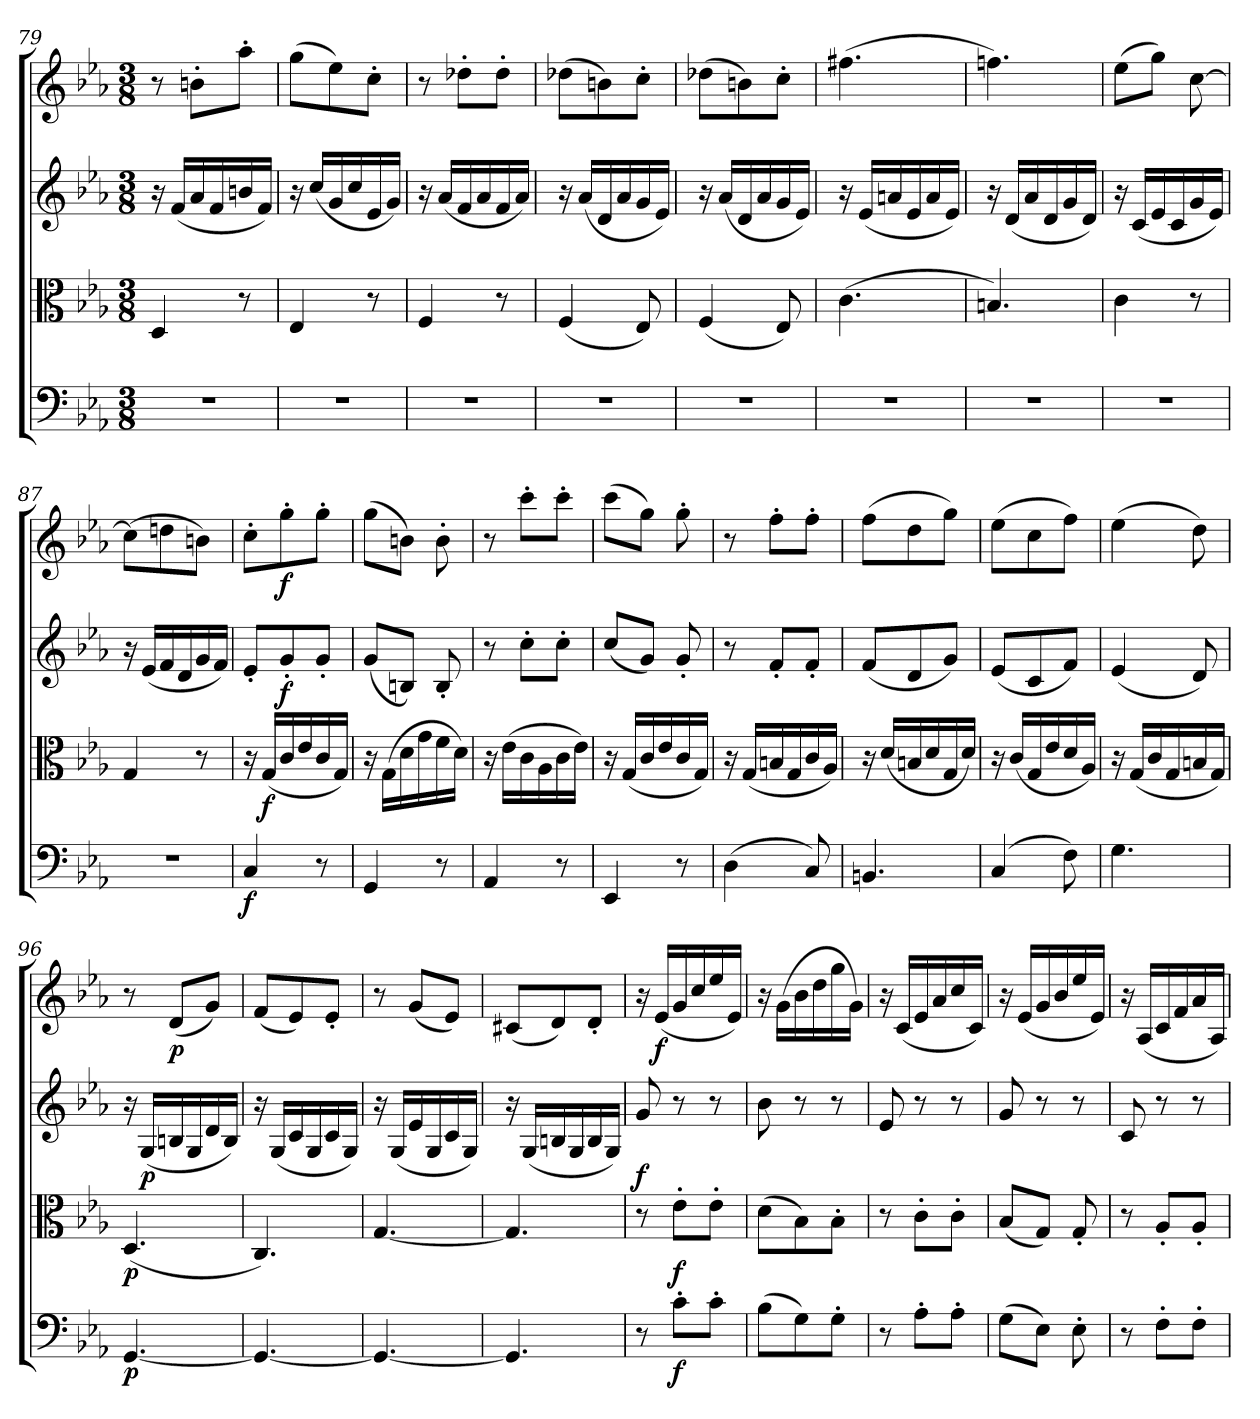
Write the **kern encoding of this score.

**kern	**dynam	**kern	**dynam	**kern	**dynam	**kern	**dynam
*part4	*part4	*part3	*part3	*part2	*part2	*part1	*part1
*staff4	*staff4	*staff3	*staff3	*staff2	*staff2	*staff1	*staff1
*clefF4	*	*clefC3	*	*clefG2	*	*clefG2	*
*k[b-e-a-]	*	*k[b-e-a-]	*	*k[b-e-a-]	*	*k[b-e-a-]	*
*c:	*	*c:	*	*c:	*	*c:	*
*M3/8	*	*M3/8	*	*M3/8	*	*M3/8	*
=79	=79	=79	=79	=79	=79	=79	=79
4.r	.	4D/	.	16r	.	8r	.
.	.	.	.	(16f/LL	.	.	.
.	.	.	.	16a-/	.	8bn'\L	.
.	.	.	.	16f/	.	.	.
.	.	8r	.	16bn/	.	8aa-'\J	.
.	.	.	.	16f/JJ)	.	.	.
=80	=80	=80	=80	=80	=80	=80	=80
4.r	.	4E-/	.	16r	.	(8gg\L	.
.	.	.	.	(16cc/LL	.	.	.
.	.	.	.	16g/	.	8ee-\)	.
.	.	.	.	16cc/	.	.	.
.	.	8r	.	16e-/	.	8cc'\J	.
.	.	.	.	16g/JJ)	.	.	.
=81	=81	=81	=81	=81	=81	=81	=81
4.r	.	4F/	.	16r	.	8r	.
.	.	.	.	(16a-/LL	.	.	.
.	.	.	.	16f/	.	8dd-X'\L	.
.	.	.	.	16a-/	.	.	.
.	.	8r	.	16f/	.	8dd-'\J	.
.	.	.	.	16a-/JJ)	.	.	.
=82	=82	=82	=82	=82	=82	=82	=82
4.r	.	(4F/	.	16r	.	(8dd-X\L	.
.	.	.	.	(16a-/LL	.	.	.
.	.	.	.	16d/	.	8bn\)	.
.	.	.	.	16a-/	.	.	.
.	.	8E-/)	.	16g/	.	8cc'\J	.
.	.	.	.	16e-/JJ)	.	.	.
=83	=83	=83	=83	=83	=83	=83	=83
4.r	.	(4F/	.	16r	.	(8dd-X\L	.
.	.	.	.	(16a-/LL	.	.	.
.	.	.	.	16d/	.	8bn\)	.
.	.	.	.	16a-/	.	.	.
.	.	8E-/)	.	16g/	.	8cc'\J	.
.	.	.	.	16e-/JJ)	.	.	.
=84	=84	=84	=84	=84	=84	=84	=84
4.r	.	(4.c\	.	16r	.	(4.ff#X\	.
.	.	.	.	(16e-/LL	.	.	.
.	.	.	.	16an/	.	.	.
.	.	.	.	16e-/	.	.	.
.	.	.	.	16a/	.	.	.
.	.	.	.	16e-/JJ)	.	.	.
=85	=85	=85	=85	=85	=85	=85	=85
4.r	.	4.Bn/)	.	16r	.	4.ffn\)	.
.	.	.	.	(16d/LL	.	.	.
.	.	.	.	16a-/	.	.	.
.	.	.	.	16d/	.	.	.
.	.	.	.	16g/	.	.	.
.	.	.	.	16d/JJ)	.	.	.
=86	=86	=86	=86	=86	=86	=86	=86
4.r	.	4c\	.	16r	.	(8ee-\L	.
.	.	.	.	(16c/LL	.	.	.
.	.	.	.	16e-/	.	8gg\J)	.
.	.	.	.	16c/	.	.	.
.	.	8r	.	16g/	.	[8cc\	.
.	.	.	.	16e-/JJ)	.	.	.
=87	=87	=87	=87	=87	=87	=87	=87
4.r	.	4G/	.	16r	.	(8cc\L]	.
.	.	.	.	(16e-/LL	.	.	.
.	.	.	.	16f/	.	8ddn\	.
.	.	.	.	16d/	.	.	.
.	.	8r	.	16g/	.	8bn\J)	.
.	.	.	.	16f/JJ)	.	.	.
=88	=88	=88	=88	=88	=88	=88	=88
4C/	f	16r	.	8e-'/L	.	8cc'\L	.
.	.	(16G/LL	f	.	.	.	.
.	.	16c/	.	8g'/	f	8gg'\	f
.	.	16e-/	.	.	.	.	.
8r	.	16c/	.	8g'/J	.	8gg'\J	.
.	.	16G/JJ)	.	.	.	.	.
=89	=89	=89	=89	=89	=89	=89	=89
4GG/	.	16r	.	(8g/L	.	(8gg\L	.
.	.	(16G\LL	.	.	.	.	.
.	.	16d\	.	8Bn/J)	.	8bn\J)	.
.	.	16g\	.	.	.	.	.
8r	.	16f\	.	8B'/	.	8b'\	.
.	.	16d\JJ)	.	.	.	.	.
=90	=90	=90	=90	=90	=90	=90	=90
4AA-/	.	16r	.	8r	.	8r	.
.	.	(16e-\LL	.	.	.	.	.
.	.	16c\	.	8cc'\L	.	8ccc'\L	.
.	.	16A-\	.	.	.	.	.
8r	.	16c\	.	8cc'\J	.	8ccc'\J	.
.	.	16e-\JJ)	.	.	.	.	.
=91	=91	=91	=91	=91	=91	=91	=91
4EE-/	.	16r	.	(8cc/L	.	(8ccc\L	.
.	.	(16G/LL	.	.	.	.	.
.	.	16c/	.	8g/J)	.	8gg\J)	.
.	.	16e-/	.	.	.	.	.
8r	.	16c/	.	8g'/	.	8gg'\	.
.	.	16G/JJ)	.	.	.	.	.
=92	=92	=92	=92	=92	=92	=92	=92
(4D\	.	16r	.	8r	.	8r	.
.	.	(16G/LL	.	.	.	.	.
.	.	16Bn/	.	8f'/L	.	8ff'\L	.
.	.	16G/	.	.	.	.	.
8C/)	.	16c/	.	8f'/J	.	8ff'\J	.
.	.	16A-/JJ)	.	.	.	.	.
=93	=93	=93	=93	=93	=93	=93	=93
4.BBn/	.	16r	.	(8f/L	.	(8ff\L	.
.	.	(16d/LL	.	.	.	.	.
.	.	16Bn/	.	8d/	.	8dd\	.
.	.	16d/	.	.	.	.	.
.	.	16G/	.	8g/J)	.	8gg\J)	.
.	.	16d/JJ)	.	.	.	.	.
=94	=94	=94	=94	=94	=94	=94	=94
(4C/	.	16r	.	(8e-/L	.	(8ee-\L	.
.	.	(16c/LL	.	.	.	.	.
.	.	16G/	.	8c/	.	8cc\	.
.	.	16e-/	.	.	.	.	.
8F\)	.	16d/	.	8f/J)	.	8ff\J)	.
.	.	16A-/JJ)	.	.	.	.	.
=95	=95	=95	=95	=95	=95	=95	=95
4.G\	.	16r	.	(4e-/	.	(4ee-\	.
.	.	(16G/LL	.	.	.	.	.
.	.	16c/	.	.	.	.	.
.	.	16G/	.	.	.	.	.
.	.	16Bn/	.	8d/)	.	8dd\)	.
.	.	16G/JJ)	.	.	.	.	.
=96	=96	=96	=96	=96	=96	=96	=96
[4.GG/	p	(4.D/	p	16r	.	8r	.
.	.	.	.	(16G/LL	p	.	.
.	.	.	.	16Bn/	.	(8d/L	p
.	.	.	.	16G/	.	.	.
.	.	.	.	16d/	.	8g/J)	.
.	.	.	.	16B/JJ)	.	.	.
=97	=97	=97	=97	=97	=97	=97	=97
4.GG/_	.	4.C/)	.	16r	.	(8f/L	.
.	.	.	.	(16G/LL	.	.	.
.	.	.	.	16c/	.	8e-/)	.
.	.	.	.	16G/	.	.	.
.	.	.	.	16c/	.	8e-'/J	.
.	.	.	.	16G/JJ)	.	.	.
=98	=98	=98	=98	=98	=98	=98	=98
4.GG/_	.	[4.G/	.	16r	.	8r	.
.	.	.	.	(16G/LL	.	.	.
.	.	.	.	16e-/	.	(8g/L	.
.	.	.	.	16G/	.	.	.
.	.	.	.	16c/	.	8e-/J)	.
.	.	.	.	16G/JJ)	.	.	.
=99	=99	=99	=99	=99	=99	=99	=99
4.GG/]	.	4.G/]	.	16r	.	(8c#X/L	.
.	.	.	.	(16G/LL	.	.	.
.	.	.	.	16Bn/	.	8d/)	.
.	.	.	.	16G/	.	.	.
.	.	.	.	16B/	.	8d'/J	.
.	.	.	.	16G/JJ)	.	.	.
=100	=100	=100	=100	=100	=100	=100	=100
8r	.	8r	.	8g/	f	16r	.
.	.	.	.	.	.	(16e-/LL	f
8c'\L	f	8e-'\L	f	8r	.	16g/	.
.	.	.	.	.	.	16cc/	.
8c'\J	.	8e-'\J	.	8r	.	16ee-/	.
.	.	.	.	.	.	16e-/JJ)	.
=101	=101	=101	=101	=101	=101	=101	=101
(8B-\L	.	(8d\L	.	8b-\	.	16r	.
.	.	.	.	.	.	(16g\LL	.
8G\)	.	8B-\)	.	8r	.	16b-\	.
.	.	.	.	.	.	16dd\	.
8G'\J	.	8B-'\J	.	8r	.	16gg\	.
.	.	.	.	.	.	16g\JJ)	.
=102	=102	=102	=102	=102	=102	=102	=102
8r	.	8r	.	8e-/	.	16r	.
.	.	.	.	.	.	(16c/LL	.
8A-'\L	.	8c'\L	.	8r	.	16e-/	.
.	.	.	.	.	.	16a-/	.
8A-'\J	.	8c'\J	.	8r	.	16cc/	.
.	.	.	.	.	.	16c/JJ)	.
=103	=103	=103	=103	=103	=103	=103	=103
(8G\L	.	(8B-/L	.	8g/	.	16r	.
.	.	.	.	.	.	(16e-/LL	.
8E-\J)	.	8G/J)	.	8r	.	16g/	.
.	.	.	.	.	.	16b-/	.
8E-'\	.	8G'/	.	8r	.	16ee-/	.
.	.	.	.	.	.	16e-/JJ)	.
=104	=104	=104	=104	=104	=104	=104	=104
8r	.	8r	.	8c/	.	16r	.
.	.	.	.	.	.	(16A-/LL	.
8F'\L	.	8A-'/L	.	8r	.	16c/	.
.	.	.	.	.	.	16f/	.
8F'\J	.	8A-'/J	.	8r	.	16a-/	.
.	.	.	.	.	.	16A-/JJ)	.
=	=	=	=	=	=	=	=
*-	*-	*-	*-	*-	*-	*-	*-
